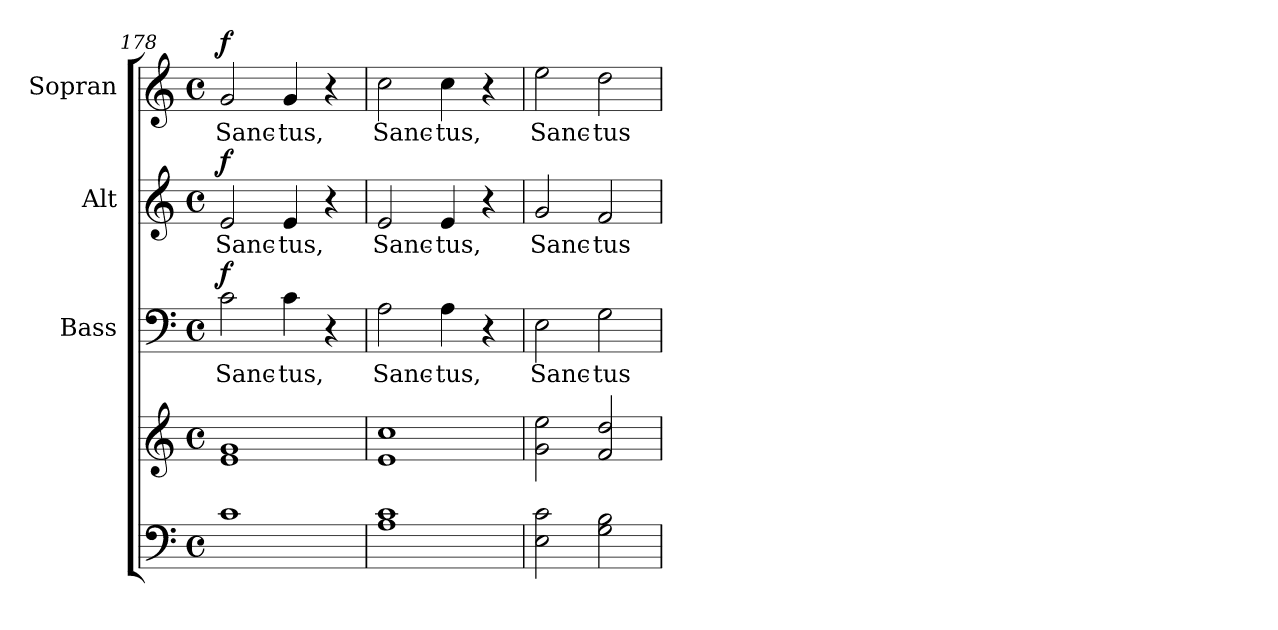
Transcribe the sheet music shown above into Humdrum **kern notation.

**kern	**kern	**kern	**text	**dynam	**kern	**text	**dynam	**kern	**text	**dynam
*part4	*part4	*part3	*part3	*part3	*part2	*part2	*part2	*part1	*part1	*part1
*staff5	*staff4	*staff3	*staff3	*staff3	*staff2	*staff2	*staff2	*staff1	*staff1	*staff1
*	*	*I"Bass	*	*	*I"Alt	*	*	*I"Sopran	*	*
*	*	*I'B.	*	*	*I'A	*	*	*I'S	*	*
*clefF4	*clefG2	*clefF4	*	*	*clefG2	*	*	*clefG2	*	*
*k[]	*k[]	*k[]	*	*	*k[]	*	*	*k[]	*	*
*C:	*C:	*C:	*	*	*C:	*	*	*C:	*	*
*M4/4	*M4/4	*M4/4	*	*	*M4/4	*	*	*M4/4	*	*
*met(c)	*met(c)	*met(c)	*	*	*met(c)	*	*	*met(c)	*	*
=178	=178	=178	=178	=178	=178	=178	=178	=178	=178	=178
!	!	!	!LO:LY:b	!LO:DY:a	!	!LO:LY:b	!LO:DY:a	!	!LO:LY:b	!LO:DY:a
1c	1e 1g	2c\	Sanc-	f	2e/	Sanc-	f	2g/	Sanc-	f
!	!	!	!LO:LY:b	!	!	!LO:LY:b	!	!	!LO:LY:b	!
.	.	4c\	-tus,	.	4e/	-tus,	.	4g/	-tus,	.
.	.	4r	.	.	4r	.	.	4r	.	.
=179	=179	=179	=179	=179	=179	=179	=179	=179	=179	=179
!	!	!	!LO:LY:b	!	!	!LO:LY:b	!	!	!LO:LY:b	!
1A 1c	1e 1cc	2A\	Sanc-	.	2e/	Sanc-	.	2cc\	Sanc-	.
!	!	!	!LO:LY:b	!	!	!LO:LY:b	!	!	!LO:LY:b	!
.	.	4A\	-tus,	.	4e/	-tus,	.	4cc\	-tus,	.
.	.	4r	.	.	4r	.	.	4r	.	.
=180	=180	=180	=180	=180	=180	=180	=180	=180	=180	=180
!	!	!	!LO:LY:b	!	!	!LO:LY:b	!	!	!LO:LY:b	!
2E\ 2c\	2g\ 2ee\	2E\	Sanc-	.	2g/	Sanc-	.	2ee\	Sanc-	.
!	!	!	!LO:LY:b	!	!	!LO:LY:b	!	!	!LO:LY:b	!
2G\ 2B\	2f/ 2dd/	2G\	-tus	.	2f/	-tus	.	2dd\	-tus	.
=	=	=	=	=	=	=	=	=	=	=
*-	*-	*-	*-	*-	*-	*-	*-	*-	*-	*-
